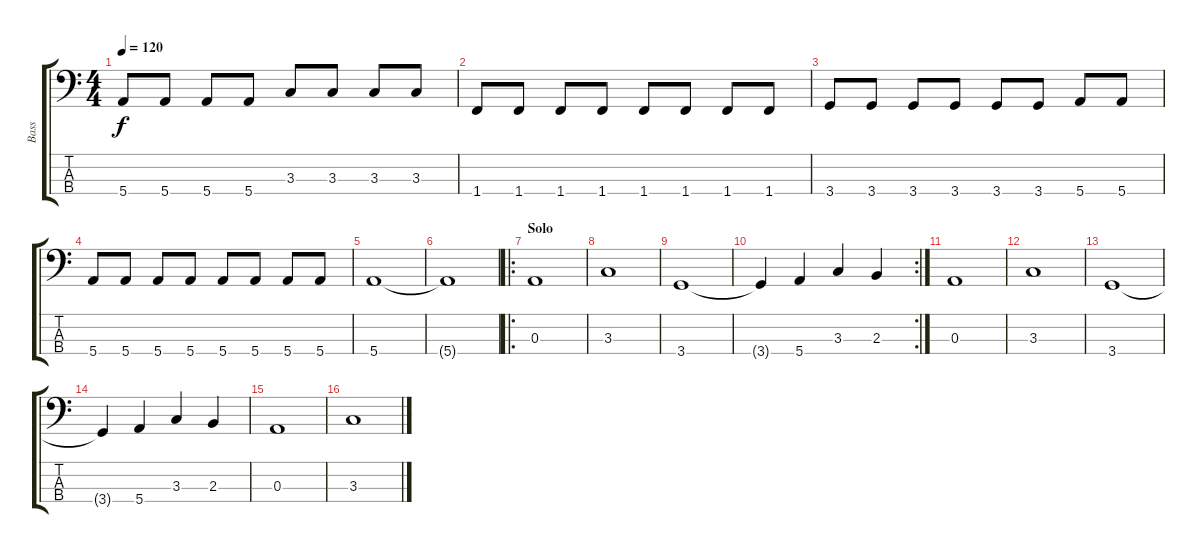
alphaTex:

\track ("Bass" "Bass") {instrument electricbasspick}
\staff {score tabs}
\tuning (G2 D2 A1 E1) {hide}
\ts (4 4)
\tempo 120
\clef f4
\ks c
5.4.8{dy f} 5.4.8 5.4.8 5.4.8 3.3.8 3.3.8 3.3.8 3.3.8 |
1.4.8 1.4.8 1.4.8 1.4.8 1.4.8 1.4.8 1.4.8 1.4.8 |
3.4.8 3.4.8 3.4.8 3.4.8 3.4.8 3.4.8 5.4.8 5.4.8 |
5.4.8 5.4.8 5.4.8 5.4.8 5.4.8 5.4.8 5.4.8 5.4.8 |
5.4.1 |
5.4{t}.1 |
\ro
\section ("" "Solo")
0.3.1 |
3.3.1 |
3.4.1 |
\rc 2
3.4{t}.4 5.4.4 3.3.4 2.3.4 |
0.3.1 |
3.3.1 |
3.4.1 |
3.4{t}.4 5.4.4 3.3.4 2.3.4 |
0.3.1 |
3.3.1
